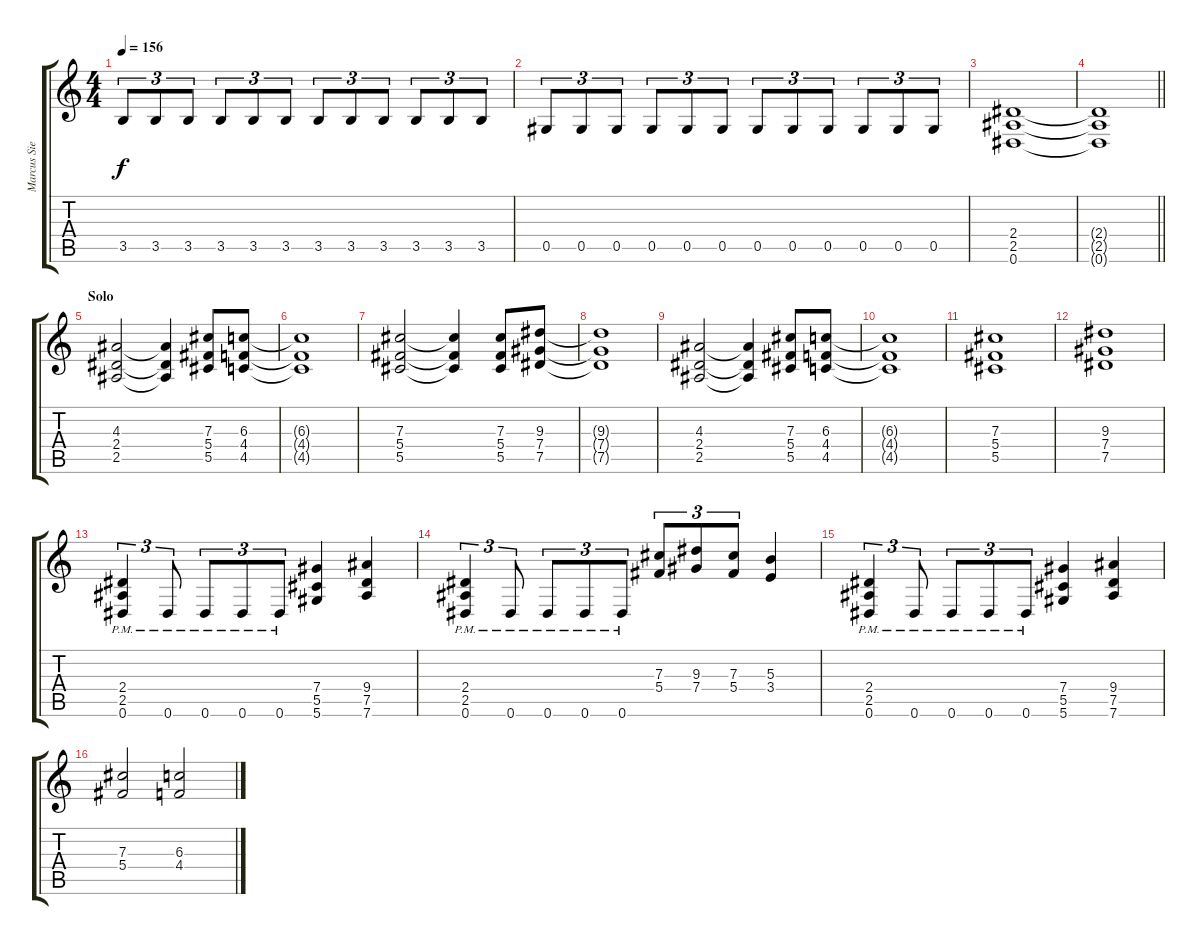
\track ("Marcus Siepen" "Marcus Sie") {instrument distortionguitar}
\staff {score tabs}
\tuning (Eb4 Bb3 Gb3 Db3 Ab2 Eb2) {hide}
\ts (4 4)
\tempo 156
\clef g2
\ks c
3.5.8{tu (3 2) dy f} 3.5.8{tu (3 2)} 3.5.8{tu (3 2)} 3.5.8{tu (3 2)} 3.5.8{tu (3 2)} 3.5.8{tu (3 2)} 3.5.8{tu (3 2)} 3.5.8{tu (3 2)} 3.5.8{tu (3 2)} 3.5.8{tu (3 2)} 3.5.8{tu (3 2)} 3.5.8{tu (3 2)} |
0.5.8{tu (3 2)} 0.5.8{tu (3 2)} 0.5.8{tu (3 2)} 0.5.8{tu (3 2)} 0.5.8{tu (3 2)} 0.5.8{tu (3 2)} 0.5.8{tu (3 2)} 0.5.8{tu (3 2)} 0.5.8{tu (3 2)} 0.5.8{tu (3 2)} 0.5.8{tu (3 2)} 0.5.8{tu (3 2)} |
(2.4 2.5 0.6).1 |
\barLineRight lightlight
(2.4{t} 2.5{t} 0.6{t}).1 |
\section ("" "Solo")
(4.3 2.4 2.5).2 (4.3{t} 2.4{t} 2.5{t}).4 (7.3 5.4 5.5).8 (6.3 4.4 4.5).8 |
(6.3{t} 4.4{t} 4.5{t}).1 |
(7.3 5.4 5.5).2 (7.3{t} 5.4{t} 5.5{t}).4 (7.3 5.4 5.5).8 (9.3 7.4 7.5).8 |
(9.3{t} 7.4{t} 7.5{t}).1 |
(4.3 2.4 2.5).2 (4.3{t} 2.4{t} 2.5{t}).4 (7.3 5.4 5.5).8 (6.3 4.4 4.5).8 |
(6.3{t} 4.4{t} 4.5{t}).1 |
(7.3 5.4 5.5).1 |
(9.3 7.4 7.5).1 |
(2.4{pm} 2.5{pm} 0.6{pm}).4{tu (3 2)} 0.6{pm}.8{tu (3 2)} 0.6{pm}.8{tu (3 2)} 0.6{pm}.8{tu (3 2)} 0.6{pm}.8{tu (3 2)} (7.4 5.5 5.6).4 (9.4 7.5 7.6).4 |
(2.4{pm} 2.5{pm} 0.6{pm}).4{tu (3 2)} 0.6{pm}.8{tu (3 2)} 0.6{pm}.8{tu (3 2)} 0.6{pm}.8{tu (3 2)} 0.6{pm}.8{tu (3 2)} (7.3 5.4).8{tu (3 2)} (9.3 7.4).8{tu (3 2)} (7.3 5.4).8{tu (3 2)} (5.3 3.4).4 |
(2.4{pm} 2.5{pm} 0.6{pm}).4{tu (3 2)} 0.6{pm}.8{tu (3 2)} 0.6{pm}.8{tu (3 2)} 0.6{pm}.8{tu (3 2)} 0.6{pm}.8{tu (3 2)} (7.4 5.5 5.6).4 (9.4 7.5 7.6).4 |
(7.3 5.4).2 (6.3 4.4).2
